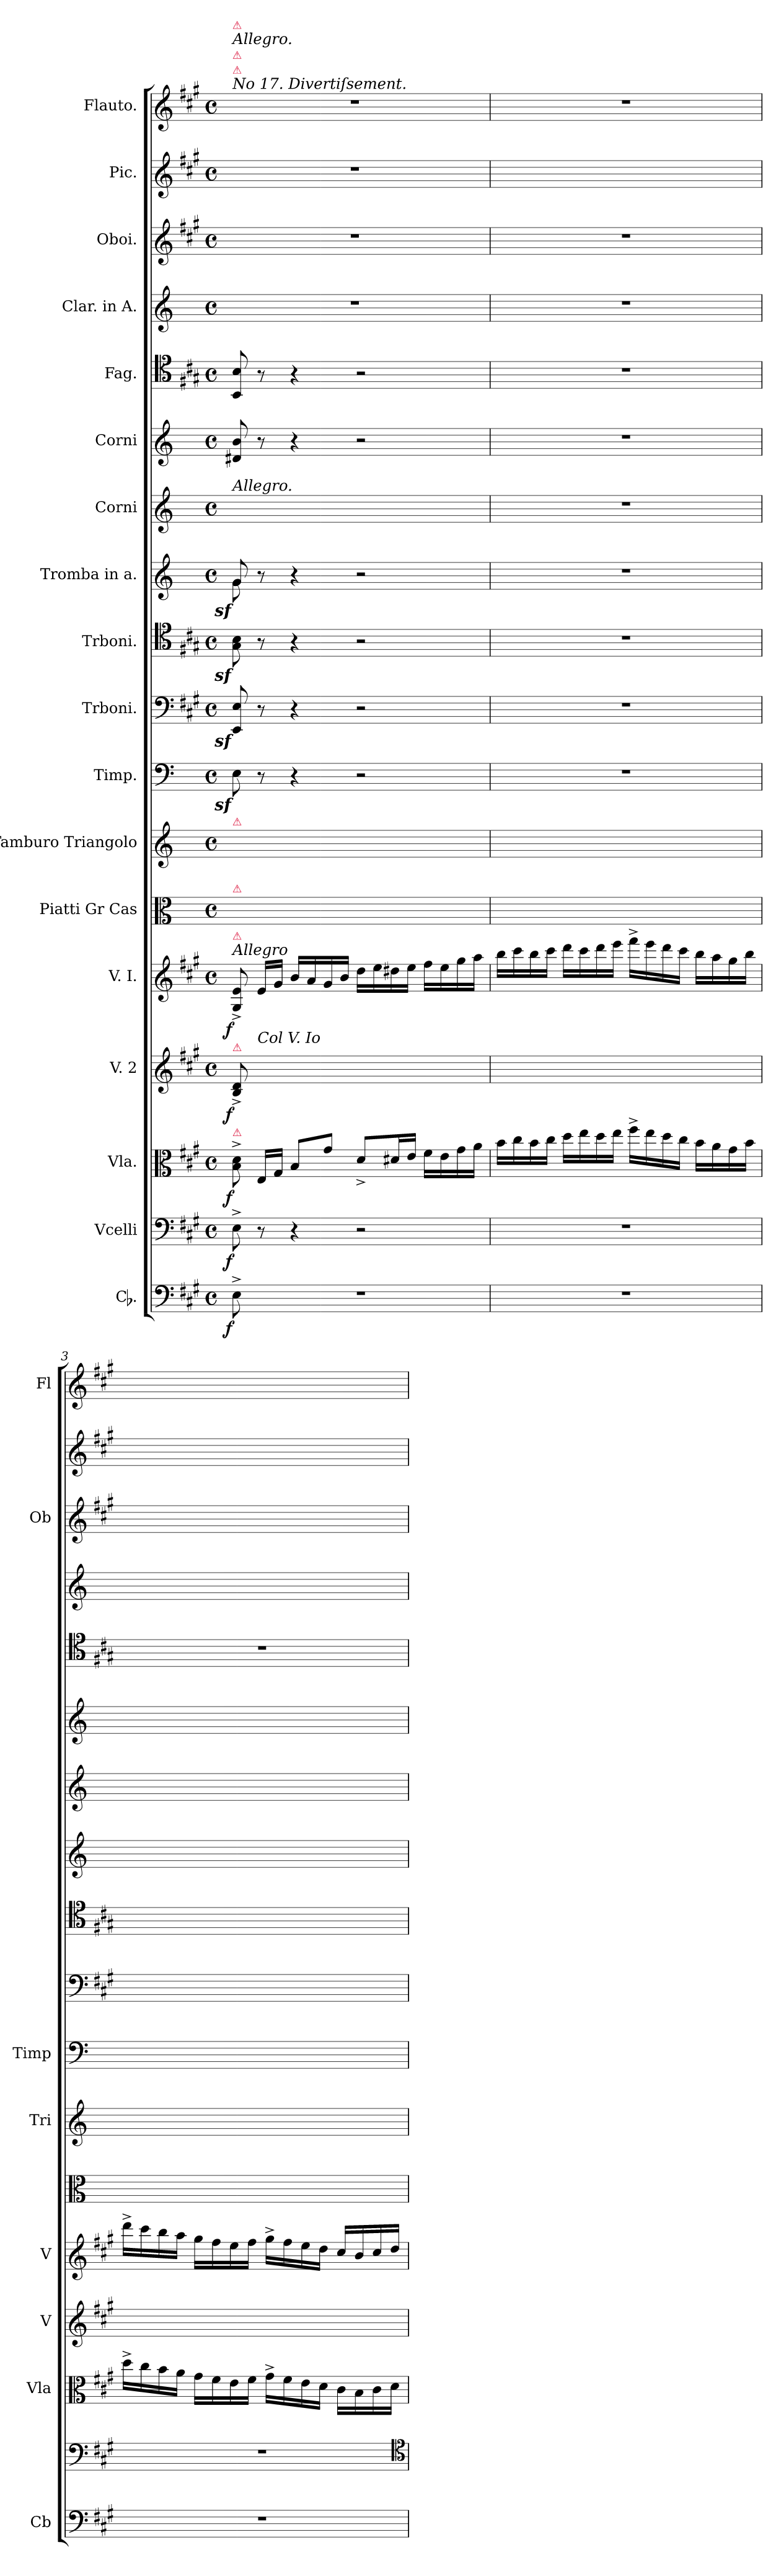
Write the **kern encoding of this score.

**kern	**dynam	**kern	**dynam	**kern	**dynam	**kern	**dynam	**kern	**dynam	**kern	**kern	**kern	**kern	**kern	**kern	**kern	**kern	**kern	**kern	**kern	**kern	**kern
*part18	*part18	*part17	*part17	*part16	*part16	*part15	*part15	*part14	*part14	*part13	*part12	*part11	*part10	*part9	*part8	*part7	*part6	*part5	*part4	*part3	*part2	*part1
*staff18	*staff18	*staff17	*staff17	*staff16	*staff16	*staff15	*staff15	*staff14	*staff14	*staff13	*staff12	*staff11	*staff10	*staff9	*staff8	*staff7	*staff6	*staff5	*staff4	*staff3	*staff2	*staff1
*I"Cb.	*	*I"Vcelli	*	*I"Vla.	*	*I"V. 2	*	*I"V. I.	*	*I"Piatti Gr Cas	*I"Tamburo Triangolo	*I"Timp.	*I"Trboni.	*I"Trboni.	*I"Tromba in a.	*I"Corni	*I"Corni	*I"Fag.	*I"Clar. in A.	*I"Oboi.	*I"Pic.	*I"Flauto.
*I'Cb	*	*	*	*I'Vla	*	*I'V	*	*I'V	*	*	*I'Tri	*I'Timp	*	*	*	*	*	*	*	*I'Ob	*	*I'Fl
*clefF4	*	*clefF4	*	*clefC3	*	*clefG2	*	*clefG2	*	*clefC3	*clefG2	*clefF4	*clefF4	*clefC4	*clefG2	*clefG2	*clefG2	*clefC4	*clefG2	*clefG2	*clefG2	*clefG2
*	*	*	*	*	*	*	*	*	*	*	*	*	*	*	*ITrd2c3	*ITrd4c7	*ITrd4c7	*	*ITrd2c3	*	*	*
*k[f#c#g#]	*	*k[f#c#g#]	*	*k[f#c#g#]	*	*k[f#c#g#]	*	*k[f#c#g#]	*	*k[]	*k[]	*k[]	*k[f#c#g#]	*k[f#c#g#]	*k[f#c#g#]	*k[b-]	*k[b-]	*k[f#c#g#]	*k[f#c#g#]	*k[f#c#g#]	*k[f#c#g#]	*k[f#c#g#]
*M4/4	*	*M4/4	*	*M4/4	*	*M4/4	*	*M4/4	*	*M4/4	*M4/4	*M4/4	*M4/4	*M4/4	*M4/4	*M4/4	*M4/4	*M4/4	*M4/4	*M4/4	*M4/4	*M4/4
*met(c)	*	*met(c)	*	*met(c)	*	*met(c)	*	*met(c)	*	*met(c)	*met(c)	*met(c)	*met(c)	*met(c)	*met(c)	*met(c)	*met(c)	*met(c)	*met(c)	*met(c)	*met(c)	*met(c)
=1	=1	=1	=1	=1	=1	=1	=1	=1	=1	=1	=1	=1	=1	=1	=1	=1	=1	=1	=1	=1	=1	=1
*	*	*	*	*	*	*	*	*	*	*	*	*	*	*	*^	*	*	*	*	*	*	*
!	!	!	!	!	!	!	!	!	!	!	!	!	!	!	!	!	!	!	!	!	!	!	!LO:TX:a:i:t=No 17. Divertiſsement.
!	!	!	!	!	!	!	!	!	!	!	!	!	!	!	!	!	!	!	!	!	!	!	!LO:TX:a:color=crimson:t=⚠
!	!	!	!	!	!	!	!	!	!	!	!	!	!	!	!	!	!	!	!	!	!	!	!LO:TX:a:color=crimson:t=⚠
!	!	!	!	!	!	!	!	!	!	!	!	!	!	!	!	!	!	!	!	!	!	!	!LO:TX:a:i:t=Allegro.
!	!	!	!	!	!	!	!	!	!	!	!	!	!	!	!	!	!	!	!	!	!	!	!LO:TX:a:color=crimson:t=⚠
!	!	!	!	!	!	!	!	!	!	!	!	!	!	!	!	!	!LO:TX:a:i:t=Allegro.	!	!	!	!	!	!
!	!	!	!	!	!	!	!	!	!	!	!LO:TX:a:color=crimson:t=⚠	!	!	!	!	!	!	!	!	!	!	!	!
!	!	!	!	!	!	!	!	!	!	!LO:TX:a:color=crimson:t=⚠	!	!	!	!	!	!	!	!	!	!	!	!	!
!	!	!	!	!	!	!	!	!LO:TX:a:i:t=Allegro	!	!	!	!	!	!	!	!	!	!	!	!	!	!	!
!	!	!	!	!	!	!	!	!LO:TX:a:color=crimson:t=⚠	!	!	!	!	!	!	!	!	!	!	!	!	!	!	!
!	!	!	!	!	!	!LO:TX:a:color=crimson:t=⚠	!	!	!	!	!	!	!	!	!	!	!	!	!	!	!	!	!
!	!	!	!	!LO:TX:a:color=crimson:t=⚠	!	!	!	!	!	!	!	!	!	!	!	!	!	!	!	!	!	!	!
!	!LO:DY:b:rj	!	!LO:DY:b:rj	!	!LO:DY:b:rj	!	!LO:DY:b:rj	!	!LO:DY:b:rj	!	!	!LO:DY:rj	!LO:DY:rj	!LO:DY:rj	!	!LO:DY:rj	!	!	!	!	!	!	!
8E^>\	f	8E^>\	f	8B^>\ 8d^>\	f	8B^</ 8d^</	f	8G#^</ 8e^</	f	1ryy	1ryy	8Ez<\	8EEz</ 8Ez</	8G#z<\ 8Bz<\	8e/	8ez<\	1ryy	8G#X/ 8e/	8BB/ 8B/	1r	1r	1r	1r
!	!	!	!	!	!	!LO:TX:a:i:t=Col V. Io	!	!	!	!	!	!	!	!	!	!	!	!	!	!	!	!	!
8ryy	.	8r	.	16E/LL	.	16e/LLyy	.	16e/LL	.	.	.	8r	8r	8r	8r	8ryy	.	8r	8r	.	.	.	.
.	.	.	.	16G#/JJ	.	16g#/JJyy	.	16g#/JJ	.	.	.	.	.	.	.	.	.	.	.	.	.	.	.
4ryy	.	4r	.	8B/L	.	16b/LLyy	.	16b/LL	.	.	.	4r	4r	4r	4r	4ryy	.	4r	4r	.	.	.	.
.	.	.	.	.	.	16a/yy	.	16a/	.	.	.	.	.	.	.	.	.	.	.	.	.	.	.
.	.	.	.	8g#/J	.	16g#/yy	.	16g#/	.	.	.	.	.	.	.	.	.	.	.	.	.	.	.
.	.	.	.	.	.	16b/JJyy	.	16b/JJ	.	.	.	.	.	.	.	.	.	.	.	.	.	.	.
!LO:N:vis=1	!	!	!	!	!	!	!	!	!	!	!	!	!	!	!	!	!	!	!	!	!	!	!
2r	.	2r	.	8d^</L	.	16dd\LLyy	.	16dd\LL	.	.	.	2r	2r	2r	2r	2ryy	.	2r	2r	.	.	.	.
.	.	.	.	.	.	16ee\yy	.	16ee\	.	.	.	.	.	.	.	.	.	.	.	.	.	.	.
.	.	.	.	16d#X/L	.	16dd#X\yy	.	16dd#X\	.	.	.	.	.	.	.	.	.	.	.	.	.	.	.
.	.	.	.	16e/JJ	.	16ee\JJyy	.	16ee\JJ	.	.	.	.	.	.	.	.	.	.	.	.	.	.	.
.	.	.	.	16f#\LL	.	16ff#\LLyy	.	16ff#\LL	.	.	.	.	.	.	.	.	.	.	.	.	.	.	.
.	.	.	.	16e\	.	16ee\yy	.	16ee\	.	.	.	.	.	.	.	.	.	.	.	.	.	.	.
.	.	.	.	16g#\	.	16gg#\yy	.	16gg#\	.	.	.	.	.	.	.	.	.	.	.	.	.	.	.
.	.	.	.	16a\JJ	.	16aa\JJyy	.	16aa\JJ	.	.	.	.	.	.	.	.	.	.	.	.	.	.	.
*	*	*	*	*	*	*	*	*	*	*	*	*	*	*	*v	*v	*	*	*	*	*	*	*
=2	=2	=2	=2	=2	=2	=2	=2	=2	=2	=2	=2	=2	=2	=2	=2	=2	=2	=2	=2	=2	=2	=2
1r	.	1r	.	16b\LL	.	16bb\LLyy	.	16bb\LL	.	1ryy	1ryy	1r	1r	1r	1r	1r	1r	1r	1r	1r	1ryy	1r
.	.	.	.	16cc#\	.	16ccc#\yy	.	16ccc#\	.	.	.	.	.	.	.	.	.	.	.	.	.	.
.	.	.	.	16b\	.	16bb\yy	.	16bb\	.	.	.	.	.	.	.	.	.	.	.	.	.	.
.	.	.	.	16cc#\JJ	.	16ccc#\JJyy	.	16ccc#\JJ	.	.	.	.	.	.	.	.	.	.	.	.	.	.
.	.	.	.	16dd\LL	.	16ddd\LLyy	.	16ddd\LL	.	.	.	.	.	.	.	.	.	.	.	.	.	.
.	.	.	.	16ee\	.	16ccc#\yy	.	16ccc#\	.	.	.	.	.	.	.	.	.	.	.	.	.	.
.	.	.	.	16dd\	.	16ddd\yy	.	16ddd\	.	.	.	.	.	.	.	.	.	.	.	.	.	.
.	.	.	.	16ee\JJ	.	16eee\JJyy	.	16eee\JJ	.	.	.	.	.	.	.	.	.	.	.	.	.	.
.	.	.	.	16ff#^>\LL	.	16fff#^>\LLyy	.	16fff#^>\LL	.	.	.	.	.	.	.	.	.	.	.	.	.	.
.	.	.	.	16ee\	.	16eee\yy	.	16eee\	.	.	.	.	.	.	.	.	.	.	.	.	.	.
.	.	.	.	16dd\	.	16ddd\yy	.	16ddd\	.	.	.	.	.	.	.	.	.	.	.	.	.	.
.	.	.	.	16cc#\JJ	.	16ccc#\JJyy	.	16ccc#\JJ	.	.	.	.	.	.	.	.	.	.	.	.	.	.
.	.	.	.	16b\LL	.	16bb\LLyy	.	16bb\LL	.	.	.	.	.	.	.	.	.	.	.	.	.	.
.	.	.	.	16a\	.	16aa\yy	.	16aa\	.	.	.	.	.	.	.	.	.	.	.	.	.	.
.	.	.	.	16g#\	.	16gg#\yy	.	16gg#\	.	.	.	.	.	.	.	.	.	.	.	.	.	.
.	.	.	.	16b\JJ	.	16bb\JJyy	.	16bb\JJ	.	.	.	.	.	.	.	.	.	.	.	.	.	.
=3	=3	=3	=3	=3	=3	=3	=3	=3	=3	=3	=3	=3	=3	=3	=3	=3	=3	=3	=3	=3	=3	=3
1r	.	1r	.	16dd^>\LL	.	16ddd^>\LLyy	.	16ddd^>\LL	.	1ryy	1ryy	1ryy	1ryy	1ryy	1ryy	1ryy	1ryy	1r	1ryy	1ryy	1ryy	1ryy
.	.	.	.	16cc#\	.	16ccc#\yy	.	16ccc#\	.	.	.	.	.	.	.	.	.	.	.	.	.	.
.	.	.	.	16b\	.	16bb\yy	.	16bb\	.	.	.	.	.	.	.	.	.	.	.	.	.	.
.	.	.	.	16a\JJ	.	16aa\JJyy	.	16aa\JJ	.	.	.	.	.	.	.	.	.	.	.	.	.	.
.	.	.	.	16g#\LL	.	16gg#\LLyy	.	16gg#\LL	.	.	.	.	.	.	.	.	.	.	.	.	.	.
.	.	.	.	16f#\	.	16ff#\yy	.	16ff#\	.	.	.	.	.	.	.	.	.	.	.	.	.	.
.	.	.	.	16e\	.	16ee\yy	.	16ee\	.	.	.	.	.	.	.	.	.	.	.	.	.	.
.	.	.	.	16f#\JJ	.	16ff#\JJyy	.	16ff#\JJ	.	.	.	.	.	.	.	.	.	.	.	.	.	.
.	.	.	.	16g#^>\LL	.	16gg#^>\LLyy	.	16gg#^>\LL	.	.	.	.	.	.	.	.	.	.	.	.	.	.
.	.	.	.	16f#\	.	16ff#\yy	.	16ff#\	.	.	.	.	.	.	.	.	.	.	.	.	.	.
.	.	.	.	16e\	.	16ee\yy	.	16ee\	.	.	.	.	.	.	.	.	.	.	.	.	.	.
.	.	.	.	16d\JJ	.	16dd\JJyy	.	16dd\JJ	.	.	.	.	.	.	.	.	.	.	.	.	.	.
.	.	.	.	16c#\LL	.	16cc#/LLyy	.	16cc#/LL	.	.	.	.	.	.	.	.	.	.	.	.	.	.
.	.	.	.	16B\	.	16b/yy	.	16b/	.	.	.	.	.	.	.	.	.	.	.	.	.	.
.	.	.	.	16c#\	.	16cc#/yy	.	16cc#/	.	.	.	.	.	.	.	.	.	.	.	.	.	.
.	.	.	.	16d\JJ	.	16dd/JJyy	.	16dd/JJ	.	.	.	.	.	.	.	.	.	.	.	.	.	.
*	*	*clefC4	*	*	*	*	*	*	*	*	*	*	*	*	*	*	*	*	*	*	*	*
=	=	=	=	=	=	=	=	=	=	=	=	=	=	=	=	=	=	=	=	=	=	=
*-	*-	*-	*-	*-	*-	*-	*-	*-	*-	*-	*-	*-	*-	*-	*-	*-	*-	*-	*-	*-	*-	*-
